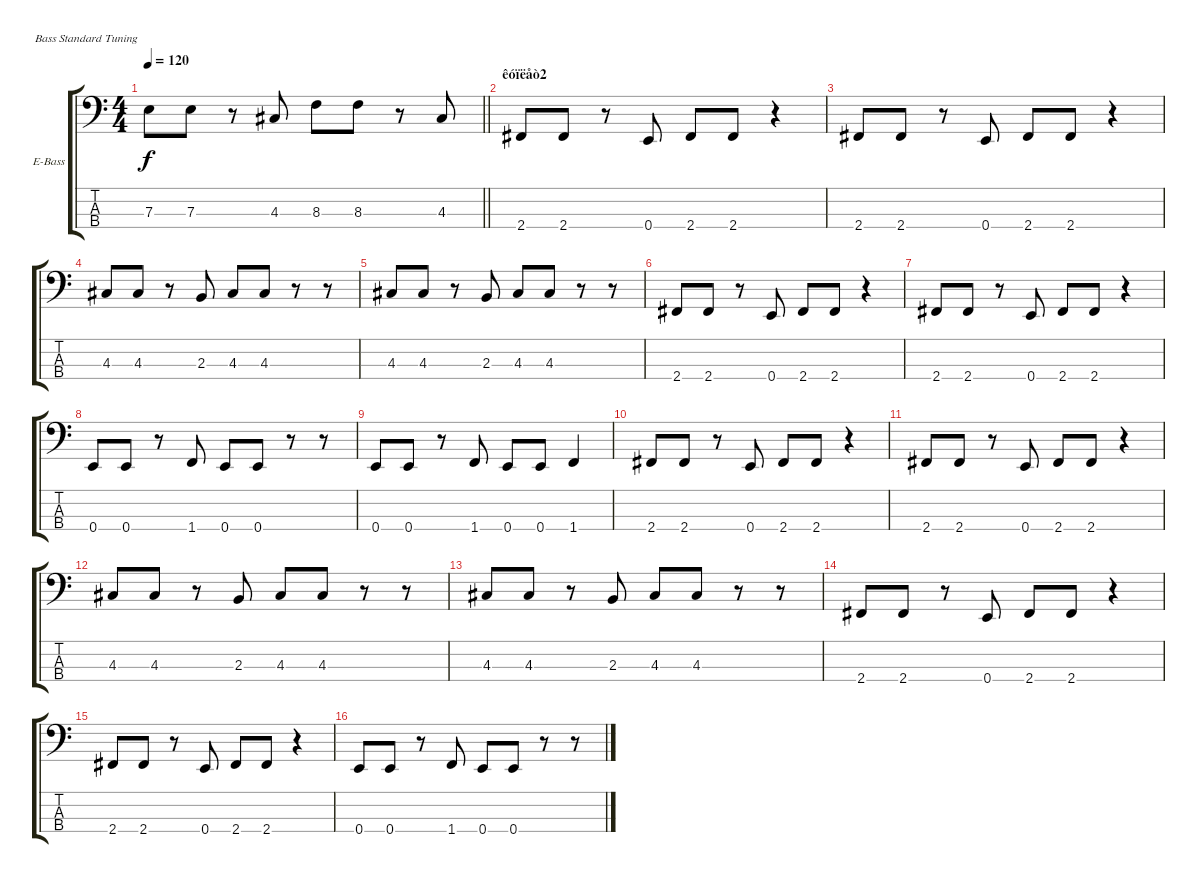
\bracketExtendMode groupsimilarinstruments
\firstSystemTrackNameOrientation horizontal
\otherSystemsTrackNameOrientation horizontal
\track ("È. Òèõîìèðîâ" "E-Bass") {instrument electricbassfinger}
\staff {score tabs}
\tuning (G2 D2 A1 E1)
\ts (4 4)
\tempo 120
\clef f4
\barLineRight lightlight
\ks c
7.3.8{dy f} 7.3.8 r.8 4.3.8 8.3.8 8.3.8 r.8 4.3.8 |
\section ("" "êóïëåò2")
2.4.8 2.4.8 r.8 0.4.8 2.4.8 2.4.8 r.4 |
2.4.8 2.4.8 r.8 0.4.8 2.4.8 2.4.8 r.4 |
4.3.8 4.3.8 r.8 2.3.8 4.3.8 4.3.8 r.8 r.8 |
4.3.8 4.3.8 r.8 2.3.8 4.3.8 4.3.8 r.8 r.8 |
2.4.8 2.4.8 r.8 0.4.8 2.4.8 2.4.8 r.4 |
2.4.8 2.4.8 r.8 0.4.8 2.4.8 2.4.8 r.4 |
0.4.8 0.4.8 r.8 1.4.8 0.4.8 0.4.8 r.8 r.8 |
0.4.8 0.4.8 r.8 1.4.8 0.4.8 0.4.8 1.4.4 |
2.4.8 2.4.8 r.8 0.4.8 2.4.8 2.4.8 r.4 |
2.4.8 2.4.8 r.8 0.4.8 2.4.8 2.4.8 r.4 |
4.3.8 4.3.8 r.8 2.3.8 4.3.8 4.3.8 r.8 r.8 |
4.3.8 4.3.8 r.8 2.3.8 4.3.8 4.3.8 r.8 r.8 |
2.4.8 2.4.8 r.8 0.4.8 2.4.8 2.4.8 r.4 |
2.4.8 2.4.8 r.8 0.4.8 2.4.8 2.4.8 r.4 |
0.4.8 0.4.8 r.8 1.4.8 0.4.8 0.4.8 r.8 r.8
